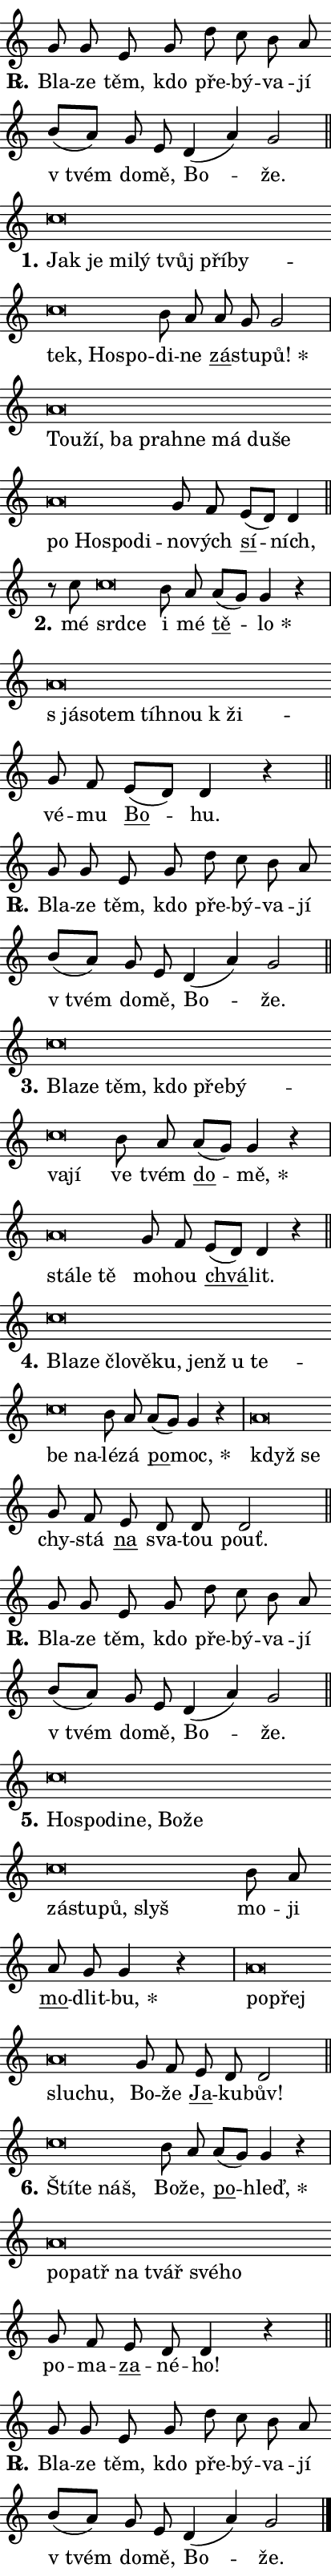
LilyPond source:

\version "2.22.1"
\header { tagline = "" }
\paper {
  indent = 0\cm
  top-margin = 0\cm
  right-margin = 0\cm
  bottom-margin = 0\cm
  left-margin = 0\cm
  paper-width = 7\cm
  page-breaking = #ly:one-page-breaking
  system-system-spacing.basic-distance = #11
  score-system-spacing.basic-distance = #11
  ragged-last = ##f
}


%% Author: Thomas Morley
%% https://lists.gnu.org/archive/html/lilypond-user/2020-05/msg00002.html
#(define (line-position grob)
"Returns position of @var[grob} in current system:
   @code{'start}, if at first time-step
   @code{'end}, if at last time-step
   @code{'middle} otherwise
"
  (let* ((col (ly:item-get-column grob))
         (ln (ly:grob-object col 'left-neighbor))
         (rn (ly:grob-object col 'right-neighbor))
         (col-to-check-left (if (ly:grob? ln) ln col))
         (col-to-check-right (if (ly:grob? rn) rn col))
         (break-dir-left
           (and
             (ly:grob-property col-to-check-left 'non-musical #f)
             (ly:item-break-dir col-to-check-left)))
         (break-dir-right
           (and
             (ly:grob-property col-to-check-right 'non-musical #f)
             (ly:item-break-dir col-to-check-right))))
        (cond ((eqv? 1 break-dir-left) 'start)
              ((eqv? -1 break-dir-right) 'end)
              (else 'middle))))

#(define (tranparent-at-line-position vctor)
  (lambda (grob)
  "Relying on @code{line-position} select the relevant enry from @var{vctor}.
Used to determine transparency,"
    (case (line-position grob)
      ((end) (not (vector-ref vctor 0)))
      ((middle) (not (vector-ref vctor 1)))
      ((start) (not (vector-ref vctor 2))))))

noteHeadBreakVisibility =
#(define-music-function (break-visibility)(vector?)
"Makes @code{NoteHead}s transparent relying on @var{break-visibility}"
#{
  \override NoteHead.transparent =
    #(tranparent-at-line-position break-visibility)
#})

#(define delete-ledgers-for-transparent-note-heads
  (lambda (grob)
    "Reads whether a @code{NoteHead} is transparent.
If so this @code{NoteHead} is removed from @code{'note-heads} from
@var{grob}, which is supposed to be @code{LedgerLineSpanner}.
As a result ledgers are not printed for this @code{NoteHead}"
    (let* ((nhds-array (ly:grob-object grob 'note-heads))
           (nhds-list
             (if (ly:grob-array? nhds-array)
                 (ly:grob-array->list nhds-array)
                 '()))
           ;; Relies on the transparent-property being done before
           ;; Staff.LedgerLineSpanner.after-line-breaking is executed.
           ;; This is fragile ...
           (to-keep
             (remove
               (lambda (nhd)
                 (ly:grob-property nhd 'transparent #f))
               nhds-list)))
      ;; TODO find a better method to iterate over grob-arrays, similiar
      ;; to filter/remove etc for lists
      ;; For now rebuilt from scratch
      (set! (ly:grob-object grob 'note-heads)  '())
      (for-each
        (lambda (nhd)
          (ly:pointer-group-interface::add-grob grob 'note-heads nhd))
        to-keep))))

hideNotes = {
  \noteHeadBreakVisibility #begin-of-line-visible
}
unHideNotes = {
  \noteHeadBreakVisibility #all-visible
}

% work-around for resetting accidentals
% https://lilypond.org/doc/v2.23/Documentation/notation/displaying-rhythms#unmetered-music
cadenzaMeasure = {
  \cadenzaOff
  \partial 1024 s1024
  \cadenzaOn
}

#(define-markup-command (accent layout props text) (markup?)
  "Underline accented syllable"
  (interpret-markup layout props
    #{\markup \override #'(offset . 4.3) \underline { #text }#}))

responsum = \markup \concat {
  "R" \hspace #-1.05 \path #0.1 #'((moveto 0 0.07) (lineto 0.9 0.8)) \hspace #0.05 "."
}

\layout {
    \context {
        \Staff
        \remove "Time_signature_engraver"
        \override LedgerLineSpanner.after-line-breaking = #delete-ledgers-for-transparent-note-heads
    }
    \context {
        \Voice {
            \override NoteHead.output-attributes = #'((class . "notehead"))
            \override Hairpin.height = #0.55
        }
    }
    \context {
        \Lyrics {
            \override StanzaNumber.output-attributes = #'((class . "stanzanumber"))
            \override LyricSpace.minimum-distance = #0.9
            \override LyricText.font-name = #"TeX Gyre Schola"
            \override LyricText.font-size = 1
            \override StanzaNumber.font-name = #"TeX Gyre Schola Bold"
            \override StanzaNumber.font-size = 1
        }
    }
}

% magnetic-lyrics.ily
%
%   written by
%     Jean Abou Samra <jean@abou-samra.fr>
%     Werner Lemberg <wl@gnu.org>
%
%   adapted by
%     Jiri Hon <jiri.hon@gmail.com>
%
% Version 2022-Apr-15

% https://www.mail-archive.com/lilypond-user@gnu.org/msg149350.html

#(define (Left_hyphen_pointer_engraver context)
   "Collect syllable-hyphen-syllable occurrences in lyrics and store
them in properties.  This engraver only looks to the left.  For
example, if the lyrics input is @code{foo -- bar}, it does the
following.

@itemize @bullet
@item
Set the @code{text} property of the @code{LyricHyphen} grob between
@q{foo} and @q{bar} to @code{foo}.

@item
Set the @code{left-hyphen} property of the @code{LyricText} grob with
text @q{foo} to the @code{LyricHyphen} grob between @q{foo} and
@q{bar}.
@end itemize

Use this auxiliary engraver in combination with the
@code{lyric-@/text::@/apply-@/magnetic-@/offset!} hook."
   (let ((hyphen #f)
         (text #f))
     (make-engraver
      (acknowledgers
       ((lyric-syllable-interface engraver grob source-engraver)
        (set! text grob)))
      (end-acknowledgers
       ((lyric-hyphen-interface engraver grob source-engraver)
        ;(when (not (grob::has-interface grob 'lyric-space-interface))
          (set! hyphen grob)));)
      ((stop-translation-timestep engraver)
       (when (and text hyphen)
         (ly:grob-set-object! text 'left-hyphen hyphen))
       (set! text #f)
       (set! hyphen #f)))))

#(define (lyric-text::apply-magnetic-offset! grob)
   "If the space between two syllables is less than the value in
property @code{LyricText@/.details@/.squash-threshold}, move the right
syllable to the left so that it gets concatenated with the left
syllable.

Use this function as a hook for
@code{LyricText@/.after-@/line-@/breaking} if the
@code{Left_@/hyphen_@/pointer_@/engraver} is active."
   (let ((hyphen (ly:grob-object grob 'left-hyphen #f)))
     (when hyphen
       (let ((left-text (ly:spanner-bound hyphen LEFT)))
         (when (grob::has-interface left-text 'lyric-syllable-interface)
           (let* ((common (ly:grob-common-refpoint grob left-text X))
                  (this-x-ext (ly:grob-extent grob common X))
                  (left-x-ext
                   (begin
                     ;; Trigger magnetism for left-text.
                     (ly:grob-property left-text 'after-line-breaking)
                     (ly:grob-extent left-text common X)))
                  ;; `delta` is the gap width between two syllables.
                  (delta (- (interval-start this-x-ext)
                            (interval-end left-x-ext)))
                  (details (ly:grob-property grob 'details))
                  (threshold (assoc-get 'squash-threshold details 0.2)))
             (when (< delta threshold)
               (let* (;; We have to manipulate the input text so that
                      ;; ligatures crossing syllable boundaries are not
                      ;; disabled.  For languages based on the Latin
                      ;; script this is essentially a beautification.
                      ;; However, for non-Western scripts it can be a
                      ;; necessity.
                      (lt (ly:grob-property left-text 'text))
                      (rt (ly:grob-property grob 'text))
                      (is-space (grob::has-interface hyphen 'lyric-space-interface))
                      (space (if is-space " " ""))
                      (space-markup (grob-interpret-markup grob " "))
                      (space-size (interval-length (ly:stencil-extent space-markup X)))
                      (extra-delta (if is-space space-size 0))
                      ;; Append new syllable.
                      (ltrt-space (if (and (string? lt) (string? rt))
                                (string-append lt space rt)
                                (make-concat-markup (list lt space rt))))
                      ;; Right-align `ltrt` to the right side.
                      (ltrt-space-markup (grob-interpret-markup
                               grob
                               (make-translate-markup
                                (cons (interval-length this-x-ext) 0)
                                (make-right-align-markup ltrt-space)))))
                 (begin
                   ;; Don't print `left-text`.
                   (ly:grob-set-property! left-text 'stencil #f)
                   ;; Set text and stencil (which holds all collected
                   ;; syllables so far) and shift it to the left.
                   (ly:grob-set-property! grob 'text ltrt-space)
                   (ly:grob-set-property! grob 'stencil ltrt-space-markup)
                   (ly:grob-translate-axis! grob (- (- delta extra-delta)) X))))))))))


#(define (lyric-hyphen::displace-bounds-first grob)
   ;; Make very sure this callback isn't triggered too early.
   (let ((left (ly:spanner-bound grob LEFT))
         (right (ly:spanner-bound grob RIGHT)))
     (ly:grob-property left 'after-line-breaking)
     (ly:grob-property right 'after-line-breaking)
     (ly:lyric-hyphen::print grob)))

squashThreshold = #0.4

\layout {
  \context {
    \Lyrics
    \consists #Left_hyphen_pointer_engraver
    \override LyricText.after-line-breaking =
      #lyric-text::apply-magnetic-offset!
    \override LyricHyphen.stencil = #lyric-hyphen::displace-bounds-first
    \override LyricText.details.squash-threshold = \squashThreshold
    \override LyricHyphen.minimum-distance = 0
    \override LyricHyphen.minimum-length = \squashThreshold
  }
}

squash = \override LyricText.details.squash-threshold = 9999
unSquash = \override LyricText.details.squash-threshold = \squashThreshold

left = \override LyricText.self-alignment-X = #LEFT
unLeft = \revert LyricText.self-alignment-X

starOffset = #(lambda (grob) 
                (let ((x_offset (ly:self-alignment-interface::aligned-on-x-parent grob)))
                  (if (= x_offset 0) 0 (+ x_offset 1.2))))

star = #(define-music-function (syllable)(string?)
"Append star separator at the end of a syllable"
#{
  \once \override LyricText.X-offset = #starOffset
  \lyricmode { \markup {
    #syllable
    \override #'((font-name . "TeX Gyre Schola Bold")) \hspace #0.2 \lower #0.65 \larger "*"
  } }
#})

starAccent = #(define-music-function (syllable)(string?)
"Append star separator at the end of a syllable and make accent"
#{
  \once \override LyricText.X-offset = #starOffset
  \lyricmode { \markup {
    \accent #syllable
    \override #'((font-name . "TeX Gyre Schola Bold")) \hspace #0.2 \lower #0.65 \larger "*"
  } }
#})

breath = #(define-music-function (syllable)(string?)
"Append breathing indicator at the end of a syllable"
#{
  \lyricmode { \markup { #syllable "+" } }
#})

optionalBreath = #(define-music-function (syllable)(string?)
"Append optional breathing indicator at the end of a syllable"
#{
  \lyricmode { \markup { #syllable "(+)" } }
#})


\score {
    <<
        \new Voice = "melody" { \cadenzaOn \key c \major \relative { g'8 g e g d' c b a \bar "" b[( a)] \bar "" g e \bar "" d4( a') g2 \cadenzaMeasure \bar "||" \break }
\relative { c''\breve*1/16 \hideNotes \breve*1/16 \bar "" \breve*1/16 \bar "" \breve*1/16 \bar "" \breve*1/16 \bar "" \breve*1/16 \bar "" \breve*1/16 \bar "" \breve*1/16 \bar "" \breve*1/16 \breve*1/16 \bar "" \unHideNotes b8 a \bar "" a g g2 \cadenzaMeasure \bar "|" a\breve*1/16 \hideNotes \breve*1/16 \bar "" \breve*1/16 \bar "" \breve*1/16 \bar "" \breve*1/16 \bar "" \breve*1/16 \bar "" \breve*1/16 \bar "" \breve*1/16 \bar "" \breve*1/16 \bar "" \breve*1/16 \bar "" \breve*1/16 \breve*1/16 \bar "" \unHideNotes g8 f \bar "" e[( d)] d4 \cadenzaMeasure \bar "||" \break }
\relative { r8 c'' c\breve*1/16 \hideNotes \breve*1/16 \bar "" \unHideNotes b8 a \bar "" a[( g)] g4 r \cadenzaMeasure \bar "|" a\breve*1/16 \hideNotes \breve*1/16 \bar "" \breve*1/16 \bar "" \breve*1/16 \bar "" \breve*1/16 \breve*1/16 \bar "" \unHideNotes g8 f \bar "" e[( d)] d4 r \cadenzaMeasure \bar "||" \break }
\relative { g'8 g e g d' c b a \bar "" b[( a)] \bar "" g e \bar "" d4( a') g2 \cadenzaMeasure \bar "||" \break }
\relative { c''\breve*1/16 \hideNotes \breve*1/16 \bar "" \breve*1/16 \bar "" \breve*1/16 \bar "" \breve*1/16 \bar "" \breve*1/16 \bar "" \breve*1/16 \breve*1/16 \bar "" \unHideNotes b8 a \bar "" a[( g)] g4 r \cadenzaMeasure \bar "|" a\breve*1/16 \hideNotes \breve*1/16 \breve*1/16 \bar "" \unHideNotes g8 f \bar "" e[( d)] d4 r \cadenzaMeasure \bar "||" \break }
\relative { c''\breve*1/16 \hideNotes \breve*1/16 \bar "" \breve*1/16 \bar "" \breve*1/16 \bar "" \breve*1/16 \bar "" \breve*1/16 \bar "" \breve*1/16 \bar "" \breve*1/16 \bar "" \breve*1/16 \breve*1/16 \bar "" \unHideNotes b8 a \bar "" a[( g)] g4 r \cadenzaMeasure \bar "|" a\breve*1/16 \hideNotes \breve*1/16 \bar "" \unHideNotes g8 f \bar "" e d d d2 \cadenzaMeasure \bar "||" \break }
\relative { g'8 g e g d' c b a \bar "" b[( a)] \bar "" g e \bar "" d4( a') g2 \cadenzaMeasure \bar "||" \break }
\relative { c''\breve*1/16 \hideNotes \breve*1/16 \bar "" \breve*1/16 \bar "" \breve*1/16 \bar "" \breve*1/16 \bar "" \breve*1/16 \bar "" \breve*1/16 \bar "" \breve*1/16 \bar "" \breve*1/16 \breve*1/16 \bar "" \unHideNotes b8 a \bar "" a g g4 r \cadenzaMeasure \bar "|" a\breve*1/16 \hideNotes \breve*1/16 \bar "" \breve*1/16 \breve*1/16 \bar "" \unHideNotes g8 f \bar "" e d d2 \cadenzaMeasure \bar "||" \break }
\relative { c''\breve*1/16 \hideNotes \breve*1/16 \breve*1/16 \bar "" \unHideNotes b8 a \bar "" a[( g)] g4 r \cadenzaMeasure \bar "|" a\breve*1/16 \hideNotes \breve*1/16 \bar "" \breve*1/16 \bar "" \breve*1/16 \bar "" \breve*1/16 \breve*1/16 \bar "" \unHideNotes g8 f \bar "" e d d4 r \cadenzaMeasure \bar "||" \break }
\relative { g'8 g e g d' c b a \bar "" b[( a)] \bar "" g e \bar "" d4( a') g2 \cadenzaMeasure \bar "||" \break } \bar "|." }
        \new Lyrics \lyricsto "melody" { \lyricmode { \set stanza = \responsum
Bla -- ze těm, kdo pře -- bý -- va -- jí "v tvém" do -- mě, Bo -- že.
\set stanza = "1."
\left Jak \squash je mi -- lý tvůj pří -- by -- tek, Ho -- spo -- \unLeft \unSquash di -- ne \markup \accent zá -- stu -- \star pů! \left Tou -- \squash ží, ba pra -- hne má du -- še po Ho -- spo -- di -- \unLeft \unSquash no -- vých \markup \accent sí -- ních,
\set stanza = "2."
mé \left srd -- \squash ce \unLeft \unSquash i mé \markup \accent tě -- \star lo \left "s já" -- \squash so -- tem tíh -- nou "k ži" -- \unLeft \unSquash vé -- mu \markup \accent Bo -- hu.
\set stanza = \responsum
Bla -- ze těm, kdo pře -- bý -- va -- jí "v tvém" do -- mě, Bo -- že.
\set stanza = "3."
\left Bla -- \squash ze těm, kdo pře -- bý -- va -- jí \unLeft \unSquash ve tvém \markup \accent do -- \star mě, \left stá -- \squash le tě \unLeft \unSquash mo -- hou \markup \accent chvá -- lit.
\set stanza = "4."
\left Bla -- \squash ze člo -- vě -- ku, jenž u te -- be na -- \unLeft \unSquash lé -- zá \markup \accent po -- \star moc, \left když \squash se \unLeft \unSquash chy -- stá \markup \accent na sva -- tou pouť.
\set stanza = \responsum
Bla -- ze těm, kdo pře -- bý -- va -- jí "v tvém" do -- mě, Bo -- že.
\set stanza = "5."
\left Ho -- \squash spo -- di -- ne, Bo -- že zá -- stu -- pů, slyš \unLeft \unSquash mo -- ji \markup \accent mo -- dlit -- \star bu, \left po -- \squash přej slu -- chu, \unLeft \unSquash Bo -- že \markup \accent Ja -- ku -- bův!
\set stanza = "6."
\left Ští -- \squash te náš, \unLeft \unSquash Bo -- že, \markup \accent po -- \star hleď, \left po -- \squash patř na tvář své -- ho \unLeft \unSquash po -- ma -- \markup \accent za -- né -- ho!
\set stanza = \responsum
Bla -- ze těm, kdo pře -- bý -- va -- jí "v tvém" do -- mě, Bo -- že. } }
    >>
    \layout {}
}
